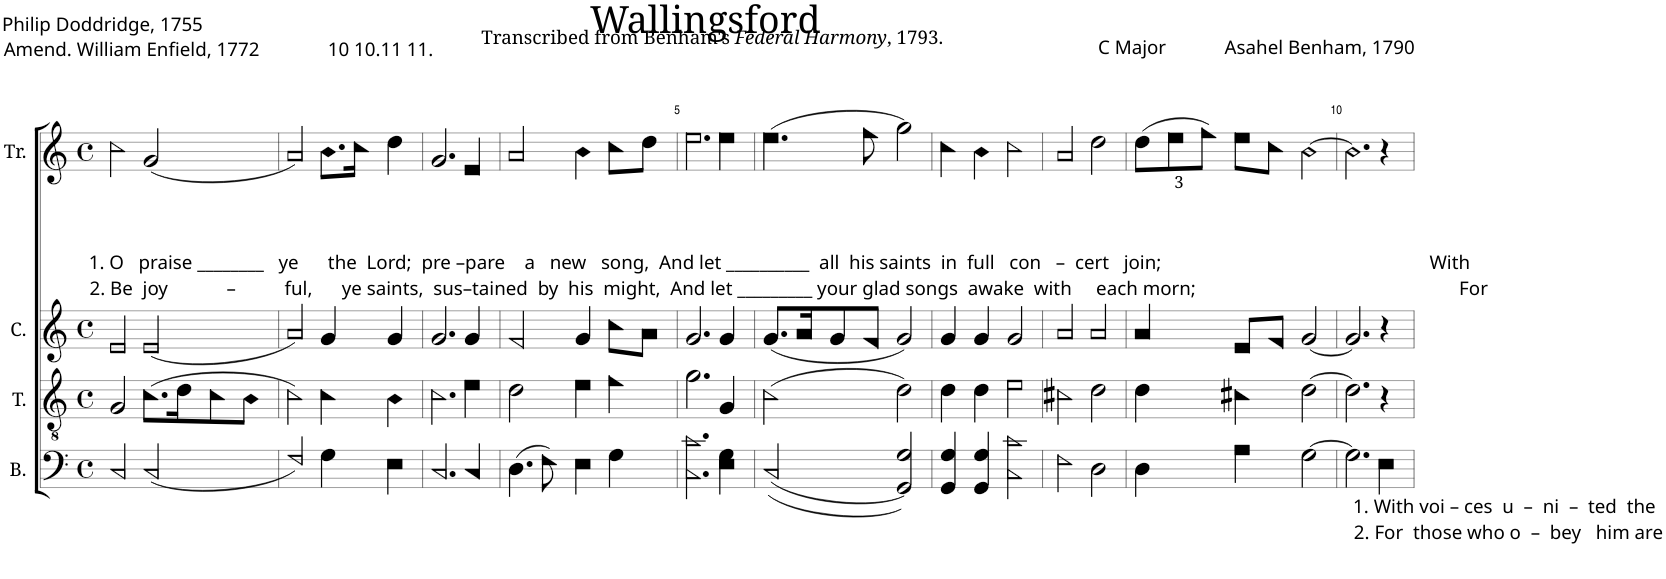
**kern	**kern	**kern	**kern
*part4	*part3	*part2	*part1
*staff4	*staff3	*staff2	*staff1
*I"B.	*I"T.	*I"C.	*I"Tr.
*I'B.	*I'T.	*I'C.	*I'Tr.
*clefF4	*clefGv2	*clefG2	*clefG2
*k[]	*k[]	*k[]	*k[]
*M4/4	*M4/4	*M4/4	*M4/4
*met(c)	*met(c)	*met(c)	*met(c)
=1	=1	=1	=1
!	!	!	!LO:TX:b:t=1. O   praise ________   ye      the  Lord;  pre –pare    a   new   song,  And let __________  all  his saints  in  full   con   –  cert   join;                                                       With
!	!	!	!LO:TX:b:t=2. Be  joy            –          ful,      ye saints,  sus–tained  by  his  might,  And let _________ your glad songs  awake  with     each morn;                                                      For
2C!/	2G!/	2e!/	2cc!\
(2C!/	(8.c!\L	(2e!/	(2g!/
.	16d!\K	.	.
.	8c!\	.	.
.	8B!\J	.	.
=2	=2	=2	=2
2F!/)	2c!\)	2a!/)	2a!/)
4G!\	4c!\	4g!/	8.b!\L
.	.	.	16cc!\Jk
4E!\	4B!\	4g!/	4dd!\
=3	=3	=3	=3
2.C!/	2.c!\	2.g!/	2.g!/
4C!/	4e!\	4g!/	4e!/
=4	=4	=4	=4
(4.D!\	2d!\	2f!/	2a!/
8F!\)	.	.	.
4E!\	4e!\	4g!/	4b!\
4G!\	4f!\	8cc!\L	8cc!\L
.	.	8a!\J	8dd!\J
=5	=5	=5	=5
2.C!\ 2.c!\	2.g!\	2.g!/	2.ee!\
4E!\ 4G!\	4G!/	4g!/	4ee!\
=6	=6	=6	=6
((2C!/	(2c!\	(8.g!/L	(4.ee!\
.	.	16a!/K	.
.	.	8g!/	.
.	.	8f!/J	8ff!\
2GG!/ 2G!/))	2d!\)	2g!/)	2gg!\)
=7	=7	=7	=7
4GG!/ 4G!/	4d!\	4g!/	4cc!\
4GG!/ 4G!/	4d!\	4g!/	4b!\
2C!\ 2c!\	2e!\	2g!/	2cc!\
=8	=8	=8	=8
2F!\	2c#X!\	2a!/	2a!/
2D!\	2d!\	2a!/	2dd!\
=9	=9	=9	=9
*	*	*	*Xbrackettup
4D!\	4d!\	4a!/	(12dd!\L
.	.	.	12ee!\
.	.	.	12ff!\J)
4A!\	4c#X!\	8e!/L	8ee!\L
.	.	8f!/J	8cc!\J
[2G!\	[2d!\	[2g!/	[2b!\
=10	=10	=10	=10
2.G!\]	2.d!\]	2.g!/]	2.b!\]
!LO:TX:b:t=1. With voi – ces  u  –  ni  –  ted  the	!	!	!
!LO:TX:b:t=2. For  those who o  –  bey   him are	!	!	!
4E!\	4r	4r	4r
=	=	=	=
*-	*-	*-	*-
